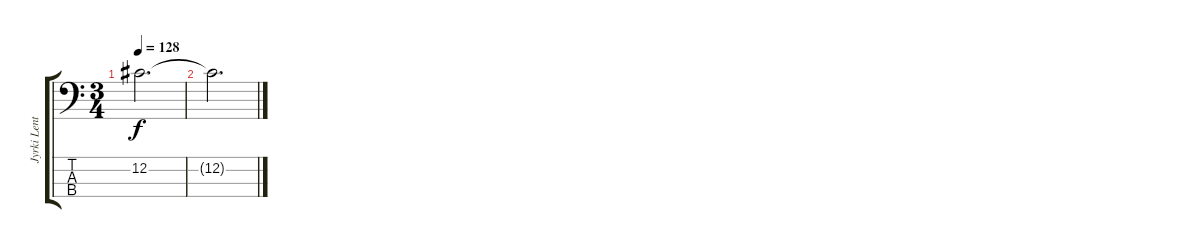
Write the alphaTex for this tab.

\track ("Jyrki Lentonen" "Jyrki Lent") {instrument electricbassfinger}
\staff {score tabs}
\tuning (Gb2 Db2 Ab1 Eb1) {hide}
\ts (3 4)
\tempo 128
\clef f4
\ks c
12.2.2{d dy f volume 0} |
12.2{t}.2{d}
